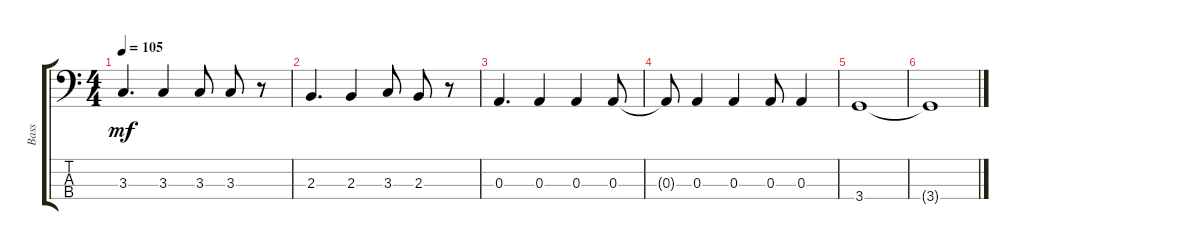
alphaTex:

\track ("Bass" "Bass") {instrument electricbassfinger}
\staff {score tabs}
\tuning (G2 D2 A1 E1) {hide}
\ts (4 4)
\tempo 105
\clef f4
\ks c
3.3.4{d dy mf} 3.3.4 3.3.8 3.3.8 r.8 |
2.3.4{d} 2.3.4 3.3.8 2.3.8 r.8 |
0.3.4{d} 0.3.4 0.3.4 0.3.8 |
0.3{t}.8 0.3.4 0.3.4 0.3.8 0.3.4 |
3.4.1 |
3.4{t}.1
